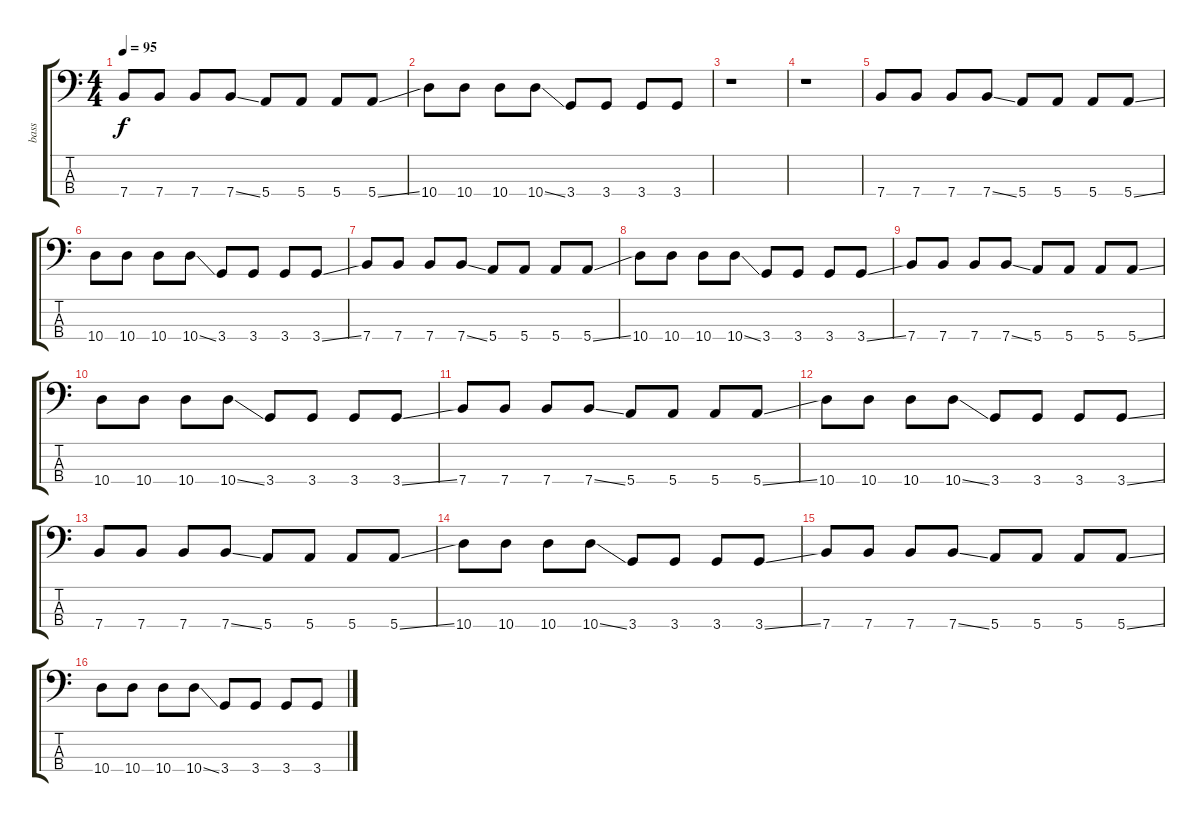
\track ("bass" "bass") {instrument electricbassfinger}
\staff {score tabs}
\tuning (G2 D2 A1 E1) {hide}
\ts (4 4)
\tempo 95
\clef f4
\ks c
7.4.8{dy f} 7.4.8 7.4.8 7.4{ss}.8 5.4.8 5.4.8 5.4.8 5.4{ss}.8 |
10.4.8 10.4.8 10.4.8 10.4{ss}.8 3.4.8 3.4.8 3.4.8 3.4.8 |
r.1 |
r.1 |
7.4.8 7.4.8 7.4.8 7.4{ss}.8 5.4.8 5.4.8 5.4.8 5.4{ss}.8 |
10.4.8 10.4.8 10.4.8 10.4{ss}.8 3.4.8 3.4.8 3.4.8 3.4{ss}.8 |
7.4.8 7.4.8 7.4.8 7.4{ss}.8 5.4.8 5.4.8 5.4.8 5.4{ss}.8 |
10.4.8 10.4.8 10.4.8 10.4{ss}.8 3.4.8 3.4.8 3.4.8 3.4{ss}.8 |
7.4.8 7.4.8 7.4.8 7.4{ss}.8 5.4.8 5.4.8 5.4.8 5.4{ss}.8 |
10.4.8 10.4.8 10.4.8 10.4{ss}.8 3.4.8 3.4.8 3.4.8 3.4{ss}.8 |
7.4.8 7.4.8 7.4.8 7.4{ss}.8 5.4.8 5.4.8 5.4.8 5.4{ss}.8 |
10.4.8 10.4.8 10.4.8 10.4{ss}.8 3.4.8 3.4.8 3.4.8 3.4{ss}.8 |
7.4.8 7.4.8 7.4.8 7.4{ss}.8 5.4.8 5.4.8 5.4.8 5.4{ss}.8 |
10.4.8 10.4.8 10.4.8 10.4{ss}.8 3.4.8 3.4.8 3.4.8 3.4{ss}.8 |
7.4.8 7.4.8 7.4.8 7.4{ss}.8 5.4.8 5.4.8 5.4.8 5.4{ss}.8 |
10.4.8 10.4.8 10.4.8 10.4{ss}.8 3.4.8 3.4.8 3.4.8 3.4{ss}.8
